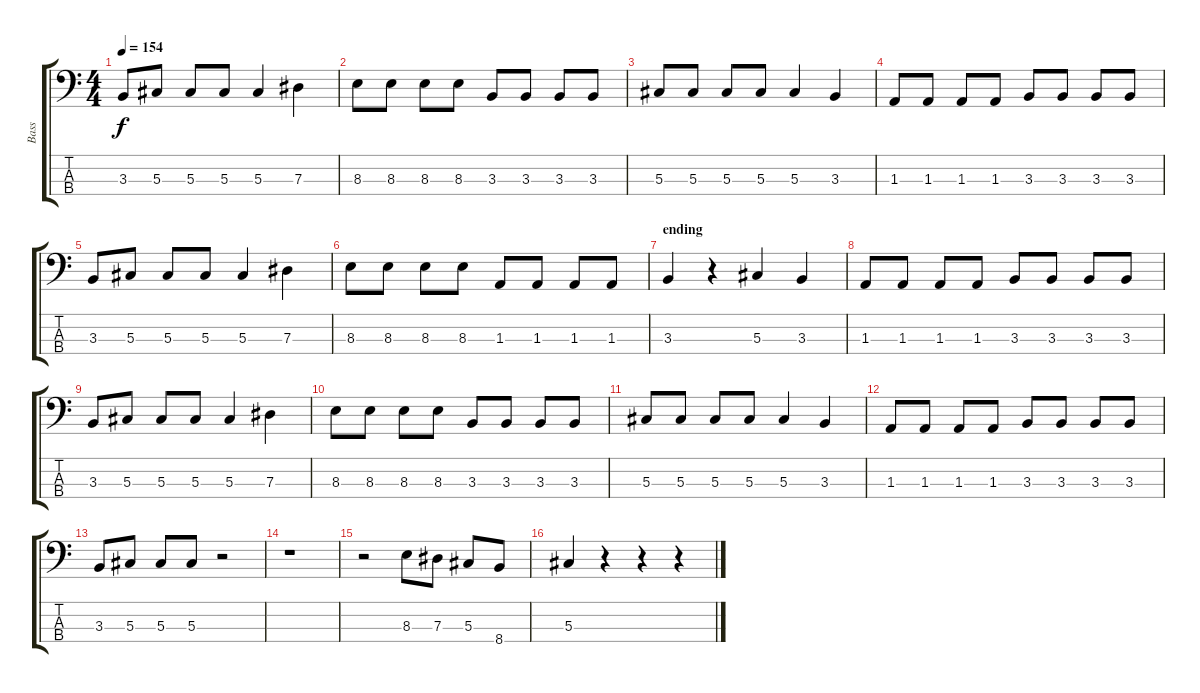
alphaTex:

\track ("Bass" "Bass") {instrument electricbassfinger}
\staff {score tabs}
\tuning (Gb2 Db2 Ab1 Eb1) {hide}
\ts (4 4)
\tempo 154
\clef f4
\ks c
3.3.8{dy f} 5.3.8 5.3.8 5.3.8 5.3.4 7.3.4 |
8.3.8 8.3.8 8.3.8 8.3.8 3.3.8 3.3.8 3.3.8 3.3.8 |
5.3.8 5.3.8 5.3.8 5.3.8 5.3.4 3.3.4 |
1.3.8 1.3.8 1.3.8 1.3.8 3.3.8 3.3.8 3.3.8 3.3.8 |
3.3.8 5.3.8 5.3.8 5.3.8 5.3.4 7.3.4 |
8.3.8 8.3.8 8.3.8 8.3.8 1.3.8 1.3.8 1.3.8 1.3.8 |
\section ("" "ending")
3.3.4 r.4 5.3.4 3.3.4 |
1.3.8 1.3.8 1.3.8 1.3.8 3.3.8 3.3.8 3.3.8 3.3.8 |
3.3.8 5.3.8 5.3.8 5.3.8 5.3.4 7.3.4 |
8.3.8 8.3.8 8.3.8 8.3.8 3.3.8 3.3.8 3.3.8 3.3.8 |
5.3.8 5.3.8 5.3.8 5.3.8 5.3.4 3.3.4 |
1.3.8 1.3.8 1.3.8 1.3.8 3.3.8 3.3.8 3.3.8 3.3.8 |
3.3.8 5.3.8 5.3.8 5.3.8 r.2 |
r.1 |
r.2 8.3.8 7.3.8 5.3.8 8.4.8 |
5.3.4 r.4 r.4 r.4
